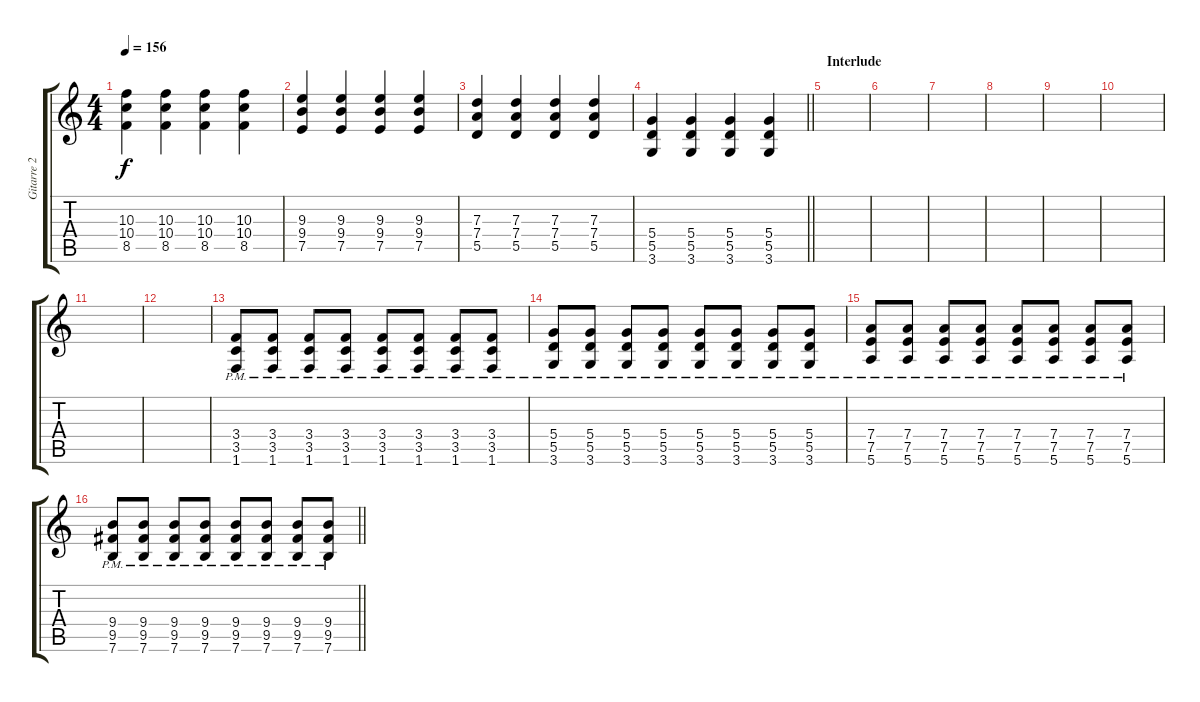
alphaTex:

\track ("Gitarre 2" "Gitarre 2") {instrument electricguitarclean}
\staff {score tabs}
\tuning (E4 B3 G3 D3 A2 E2) {hide}
\ts (4 4)
\tempo 156
\clef g2
\ks c
(10.3 10.4 8.5).4{dy f} (10.3 10.4 8.5).4 (10.3 10.4 8.5).4 (10.3 10.4 8.5).4 |
(9.3 9.4 7.5).4 (9.3 9.4 7.5).4 (9.3 9.4 7.5).4 (9.3 9.4 7.5).4 |
(7.3 7.4 5.5).4 (7.3 7.4 5.5).4 (7.3 7.4 5.5).4 (7.3 7.4 5.5).4 |
\barLineRight lightlight
(5.4 5.5 3.6).4 (5.4 5.5 3.6).4 (5.4 5.5 3.6).4 (5.4 5.5 3.6).4 |
\section ("" "Interlude")
|
|
|
|
|
|
|
|
(3.4{pm} 3.5{pm} 1.6{pm}).8 (3.4{pm} 3.5{pm} 1.6{pm}).8 (3.4{pm} 3.5{pm} 1.6{pm}).8 (3.4{pm} 3.5{pm} 1.6{pm}).8 (3.4{pm} 3.5{pm} 1.6{pm}).8 (3.4{pm} 3.5{pm} 1.6{pm}).8 (3.4{pm} 3.5{pm} 1.6{pm}).8 (3.4{pm} 3.5{pm} 1.6{pm}).8 |
(5.4{pm} 5.5{pm} 3.6{pm}).8 (5.4{pm} 5.5{pm} 3.6{pm}).8 (5.4{pm} 5.5{pm} 3.6{pm}).8 (5.4{pm} 5.5{pm} 3.6{pm}).8 (5.4{pm} 5.5{pm} 3.6{pm}).8 (5.4{pm} 5.5{pm} 3.6{pm}).8 (5.4{pm} 5.5{pm} 3.6{pm}).8 (5.4{pm} 5.5{pm} 3.6{pm}).8 |
(7.4{pm} 7.5{pm} 5.6{pm}).8 (7.4{pm} 7.5{pm} 5.6{pm}).8 (7.4{pm} 7.5{pm} 5.6{pm}).8 (7.4{pm} 7.5{pm} 5.6{pm}).8 (7.4{pm} 7.5{pm} 5.6{pm}).8 (7.4{pm} 7.5{pm} 5.6{pm}).8 (7.4{pm} 7.5{pm} 5.6{pm}).8 (7.4{pm} 7.5{pm} 5.6{pm}).8 |
\barLineRight lightlight
(9.4{pm} 9.5{pm} 7.6{pm}).8 (9.4{pm} 9.5{pm} 7.6{pm}).8 (9.4{pm} 9.5{pm} 7.6{pm}).8 (9.4{pm} 9.5{pm} 7.6{pm}).8 (9.4{pm} 9.5{pm} 7.6{pm}).8 (9.4{pm} 9.5{pm} 7.6{pm}).8 (9.4{pm} 9.5{pm} 7.6{pm}).8 (9.4{pm} 9.5{pm} 7.6{pm}).8
